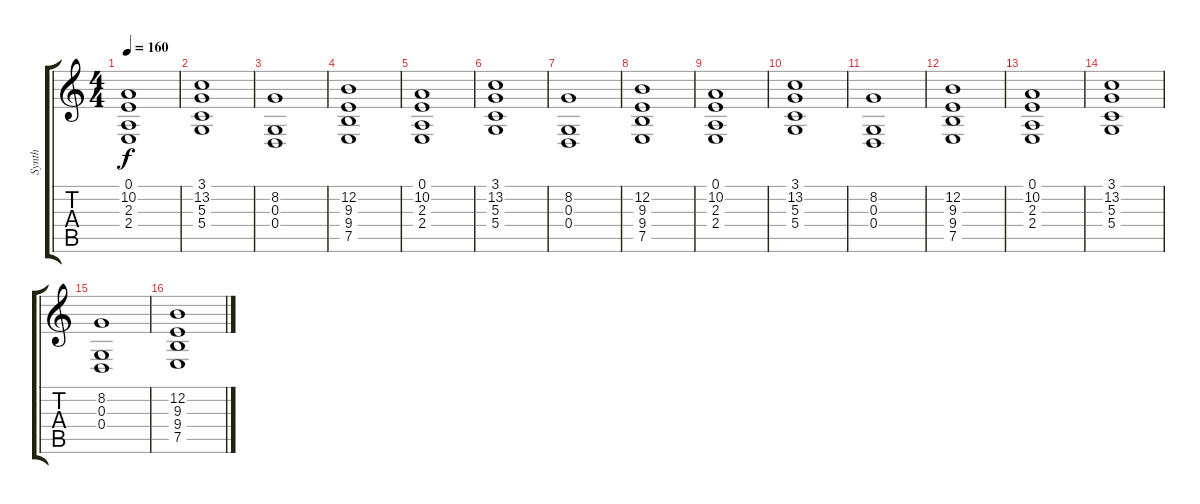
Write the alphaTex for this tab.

\track ("Synth" "Synth") {instrument stringensemble1}
\staff {score tabs}
\tuning (E4 B3 G3 D3 A2 E2) {hide}
\ts (4 4)
\tempo 160
\clef g2
\ks c
(0.1 10.2 2.3 2.4).1{dy f} |
(3.1 13.2 5.3 5.4).1 |
(8.2 0.3 0.4).1 |
(12.2 9.3 9.4 7.5).1 |
(0.1 10.2 2.3 2.4).1 |
(3.1 13.2 5.3 5.4).1 |
(8.2 0.3 0.4).1 |
(12.2 9.3 9.4 7.5).1 |
(0.1 10.2 2.3 2.4).1 |
(3.1 13.2 5.3 5.4).1 |
(8.2 0.3 0.4).1 |
(12.2 9.3 9.4 7.5).1 |
(0.1 10.2 2.3 2.4).1 |
(3.1 13.2 5.3 5.4).1 |
(8.2 0.3 0.4).1 |
(12.2 9.3 9.4 7.5).1
